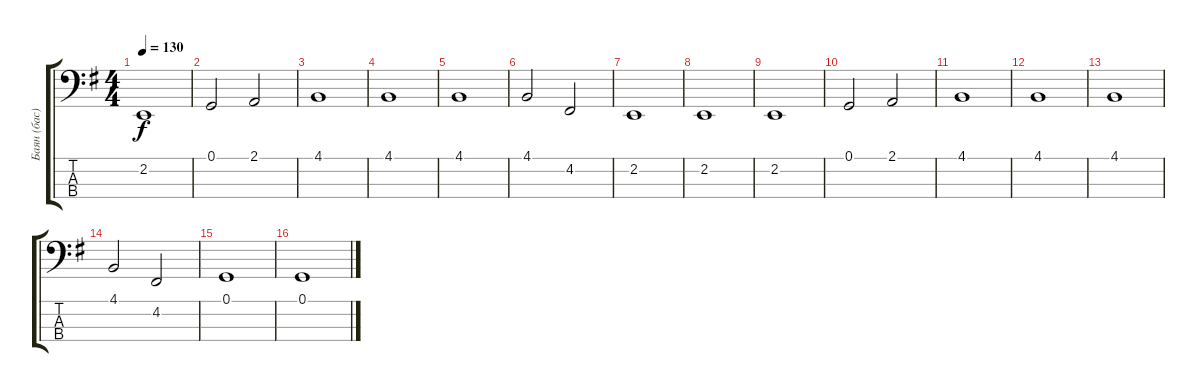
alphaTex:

\track ("Баян (бас)" "Баян (бас)") {instrument accordion}
\staff {score tabs}
\tuning (G2 D2 A1 E1) {hide}
\ts (4 4)
\tempo 130
\clef f4
\ks eminor
2.2.1{dy f} |
0.1.2 2.1.2 |
4.1.1 |
4.1.1 |
4.1.1 |
4.1.2 4.2.2 |
2.2.1 |
2.2.1 |
2.2.1 |
0.1.2 2.1.2 |
4.1.1 |
4.1.1 |
4.1.1 |
4.1.2 4.2.2 |
0.1.1 |
0.1.1
